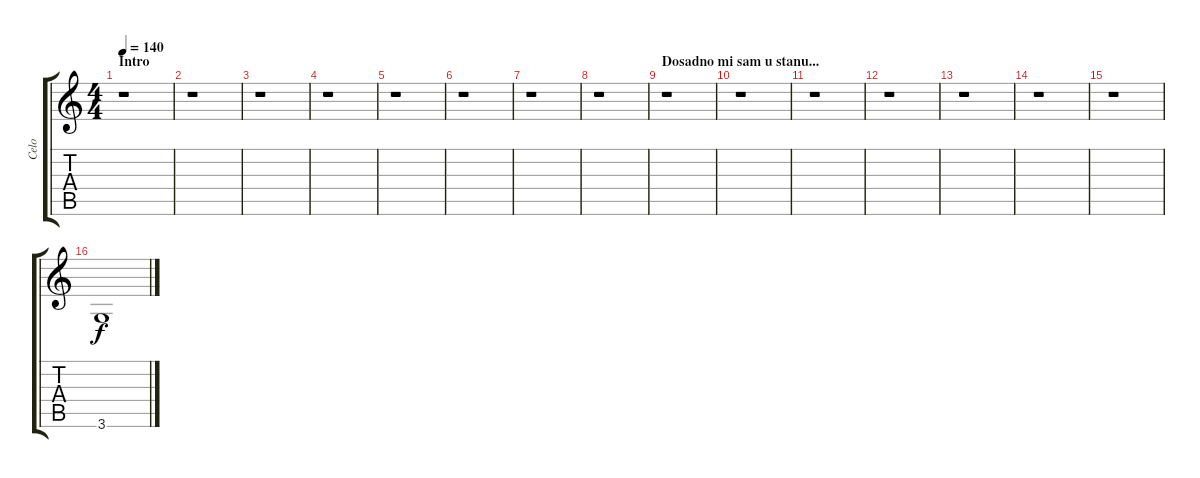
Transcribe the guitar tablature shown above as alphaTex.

\track ("Celo" "Celo") {instrument contrabass}
\staff {score tabs}
\tuning (E4 B3 G3 D3 A2 E2) {hide}
\ts (4 4)
\section ("" "Intro")
\tempo 140
\clef g2
\ks c
r.1{dy f instrument contrabass} |
r.1 |
r.1 |
r.1 |
r.1 |
r.1 |
r.1 |
r.1 |
\section ("" "Dosadno mi sam u stanu...")
r.1 |
r.1 |
r.1 |
r.1 |
r.1 |
r.1 |
r.1 |
3.6.1
